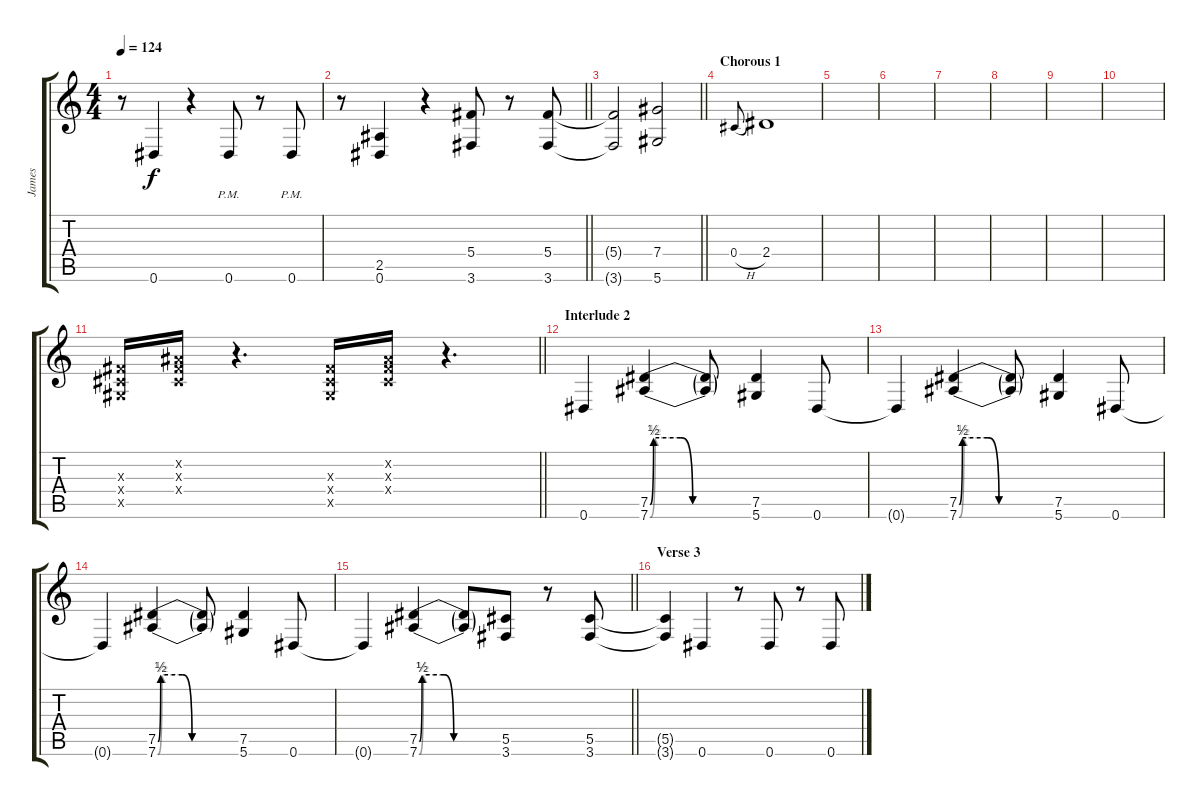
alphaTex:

\track ("James" "James") {instrument distortionguitar}
\staff {score tabs}
\tuning (Eb4 Bb3 Gb3 Db3 Ab2 Eb2) {hide}
\ts (4 4)
\tempo 124
\clef g2
\ks c
r.8{dy f} 0.6.4 r.4 0.6{pm}.8 r.8 0.6{pm}.8 |
\barLineRight lightlight
r.8 (2.5 0.6).4 r.4 (5.4 3.6).8 r.8 (5.4 3.6).8 |
\barLineRight lightlight
(5.4{t} 3.6{t}).2 (7.4 5.6).2 |
\section ("" "Chorous 1")
0.4{h}.8{gr onbeat} 2.4.1{volume 0} |
|
|
|
|
|
|
\barLineRight lightlight
(0.3{x} 0.4{x} 0.5{x}).16 (0.2{x} 0.3{x} 0.4{x}).16 r.4{d} (0.3{x} 0.4{x} 0.5{x}).16 (0.2{x} 0.3{x} 0.4{x}).16 r.4{d} |
\section ("" "Interlude 2")
0.6.4 (7.5{be (custom 0 0 2 2 18 2 25 0 60 0)} 7.6{be (custom 0 0 3 2 17 2 25 0 60 0)}).4 (7.5{t} 7.6{t}).8 (7.5 5.6).4 0.6.8 |
0.6{t}.4 (7.5{be (custom 0 0 2 2 18 2 25 0 60 0)} 7.6{be (custom 0 0 3 2 17 2 25 0 60 0)}).4 (7.5{t} 7.6{t}).8 (7.5 5.6).4 0.6.8 |
0.6{t}.4 (7.5{be (custom 0 0 2 2 18 2 25 0 60 0)} 7.6{be (custom 0 0 3 2 17 2 25 0 60 0)}).4 (7.5{t} 7.6{t}).8 (7.5 5.6).4 0.6.8 |
\barLineRight lightlight
0.6{t}.4 (7.5{be (custom 0 0 2 2 18 2 25 0 60 0)} 7.6{be (custom 0 0 3 2 17 2 25 0 60 0)}).4 (7.5{t} 7.6{t}).8 (5.5 3.6).8 r.8 (5.5 3.6).8 |
\section ("" "Verse 3")
(5.5{t} 3.6{t}).4 0.6.4 r.8 0.6.8 r.8 0.6.8
